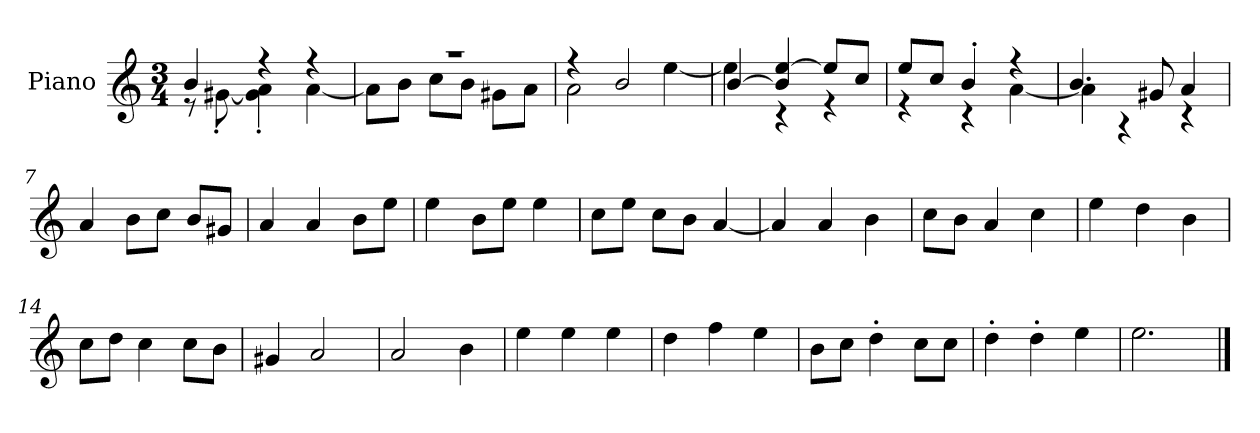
**kern
*part1
*staff1
*I"Piano
*I'P-no
*clefG2
*k[]
*M3/4
*MM178
=1
*^
4b/	8r
.	[8g#X'\
4r	4g#\]' 4a\'
4r	[4a\
=2	=2
2.r	8a\L]
.	8b\J
.	8cc\L
.	8b\J
.	8g#X\L
.	8a\J
=3	=3
4r	2a\
2b/	.
.	[4ee\
=4	=4
[4b/	4ee\]
4b/] [4ee/	4r
8ee/L]	4r
8cc/J	.
=5	=5
8ee/L	4r
8cc/J	.
4b'/	4r
4r	[4a\
=6	=6
4.b/	4a\]
.	4r
8g#X/	.
4a/	4r
*v	*v
=7
4a/
8b\L
8cc\J
8b/L
8g#X/J
!!LO:LB:g=z
=8
4a/
4a/
8b\L
8ee\J
=9
4ee\
8b\L
8ee\J
4ee\
=10
8cc\L
8ee\J
8cc\L
8b\J
[4a/
=11
4a/]
4a/
4b\
=12
8cc\L
8b\J
4a/
4cc\
=13
4ee\
4dd\
4b\
=14
8cc\L
8dd\J
4cc\
8cc\L
8b\J
=15
4g#X/
2a/
=16
2a/
4b\
=17
4ee\
4ee\
4ee\
!!LO:LB:g=z
=18
4dd\
4ff\
4ee\
=19
8b\L
8cc\J
4dd'\
8cc\L
8cc\J
=20
4dd'\
4dd'\
4ee\
=21
2.ee\
==
*-
